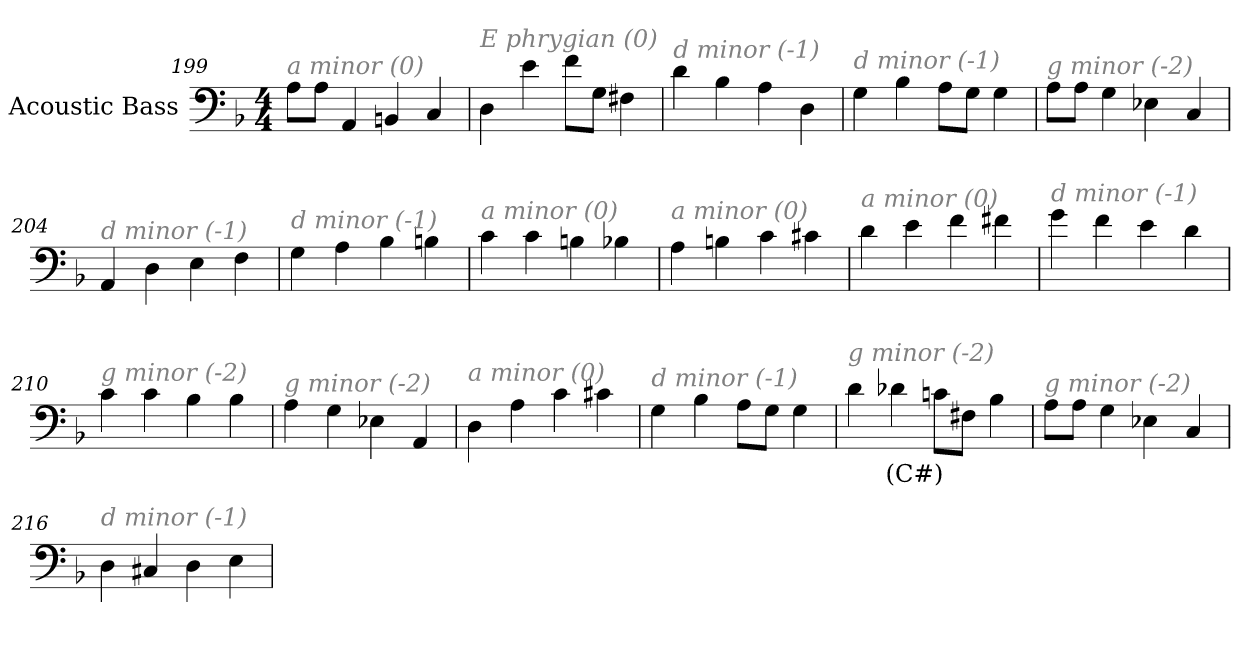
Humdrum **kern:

**kern	**text
*part1	*part1
*staff1	*staff1
*I"Acoustic Bass	*
*clefF4	*
*ITrd7c12	*
*k[b-]	*
*F:	*
*M4/4	*
=199	=199
!LO:TX:i:color=#808080:t=a minor (0)	!
8AAL	.
8AAJ	.
4AAA	.
4BBBn	.
4CC	.
=200	=200
!LO:TX:i:color=#808080:t=E phrygian (0)	!
4DD	.
4E	.
8FL	.
8GGJ	.
4FF#X	.
=201	=201
!LO:TX:i:color=#808080:t=d minor (-1)	!
4D	.
4BB-	.
4AA	.
4DD	.
=202	=202
!LO:TX:i:color=#808080:t=d minor (-1)	!
4GG	.
4BB-	.
8AAL	.
8GGJ	.
4GG	.
=203	=203
!LO:TX:i:color=#808080:t=g minor (-2)	!
8AAL	.
8AAJ	.
4GG	.
4EE-X	.
4CC	.
=204	=204
!LO:TX:i:color=#808080:t=d minor (-1)	!
4AAA	.
4DD	.
4EE	.
4FF	.
=205	=205
!LO:TX:i:color=#808080:t=d minor (-1)	!
4GG	.
4AA	.
4BB-	.
4BBn	.
=206	=206
!LO:TX:i:color=#808080:t=a minor (0)	!
4C	.
4C	.
4BBn	.
4BB-X	.
=207	=207
!LO:TX:i:color=#808080:t=a minor (0)	!
4AA	.
4BBn	.
4C	.
4C#X	.
=208	=208
!LO:TX:i:color=#808080:t=a minor (0)	!
4D	.
4E	.
4F	.
4F#X	.
=209	=209
!LO:TX:i:color=#808080:t=d minor (-1)	!
4G	.
4F	.
4E	.
4D	.
=210	=210
!LO:TX:i:color=#808080:t=g minor (-2)	!
4C	.
4C	.
4BB-	.
4BB-	.
=211	=211
!LO:TX:i:color=#808080:t=g minor (-2)	!
4AA	.
4GG	.
4EE-X	.
4AAA	.
=212	=212
!LO:TX:i:color=#808080:t=a minor (0)	!
4DD	.
4AA	.
4C	.
4C#X	.
=213	=213
!LO:TX:i:color=#808080:t=d minor (-1)	!
4GG	.
4BB-	.
8AAL	.
8GGJ	.
4GG	.
=214	=214
!LO:TX:i:color=#808080:t=g minor (-2)	!
4D	.
4D-Xi	(C#)
8CnL	.
8FF#XJ	.
4BB-	.
=215	=215
!LO:TX:i:color=#808080:t=g minor (-2)	!
8AAL	.
8AAJ	.
4GG	.
4EE-X	.
4CC	.
=216	=216
!LO:TX:i:color=#808080:t=d minor (-1)	!
4DD	.
4CC#X	.
4DD	.
4EE	.
=	=
*-	*-
